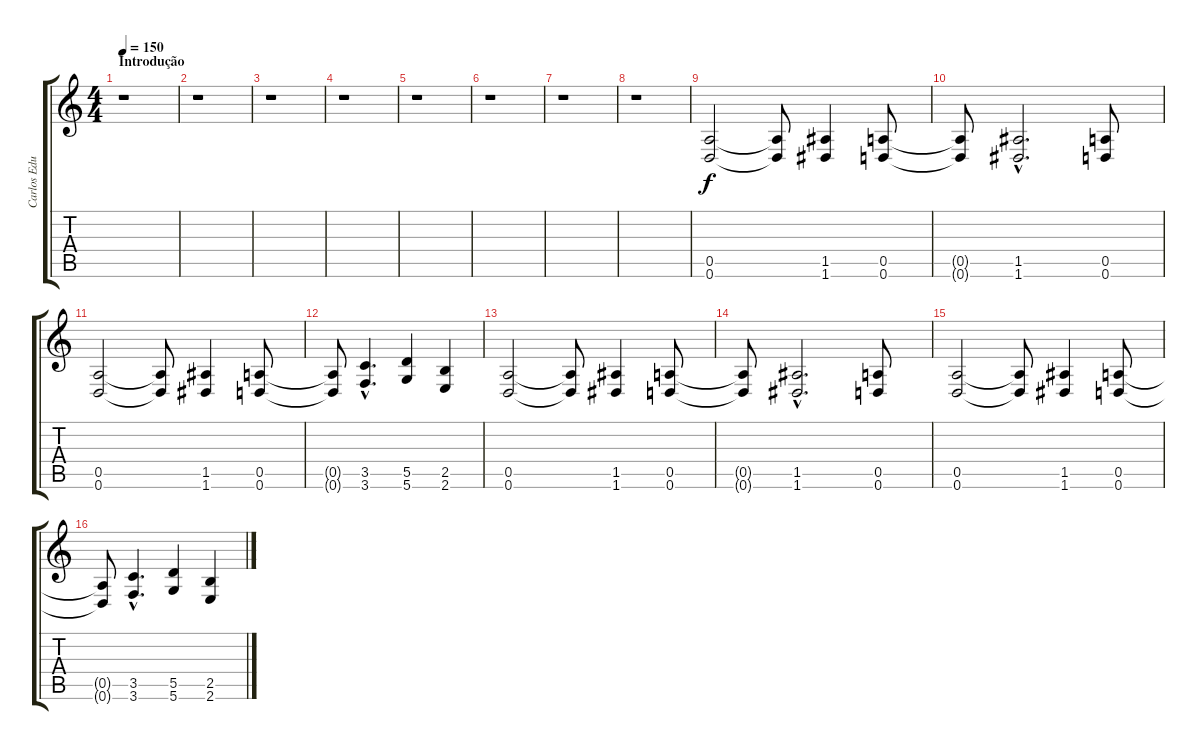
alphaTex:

\track ("Carlos Eduardo [Guit]" "Carlos Edu") {instrument distortionguitar}
\staff {score tabs}
\tuning (E4 B3 G3 D3 A2 D2) {hide}
\ts (4 4)
\section ("" "Introdução")
\tempo 150
\clef g2
\ks c
r.1{dy f instrument distortionguitar} |
r.1 |
r.1 |
r.1 |
r.1 |
r.1 |
r.1 |
r.1 |
(0.5 0.6).2 (0.5{t} 0.6{t}).8 (1.5 1.6).4 (0.5 0.6).8 |
(0.5{t} 0.6{t}).8 (1.5{hac} 1.6{hac}).2{d} (0.5 0.6).8 |
(0.5 0.6).2 (0.5{t} 0.6{t}).8 (1.5 1.6).4 (0.5 0.6).8 |
(0.5{t} 0.6{t}).8 (3.5{hac} 3.6{hac}).4{d} (5.5 5.6).4 (2.5 2.6).4 |
(0.5 0.6).2 (0.5{t} 0.6{t}).8 (1.5 1.6).4 (0.5 0.6).8 |
(0.5{t} 0.6{t}).8 (1.5{hac} 1.6{hac}).2{d} (0.5 0.6).8 |
(0.5 0.6).2 (0.5{t} 0.6{t}).8 (1.5 1.6).4 (0.5 0.6).8 |
(0.5{t} 0.6{t}).8 (3.5{hac} 3.6{hac}).4{d} (5.5 5.6).4 (2.5 2.6).4
